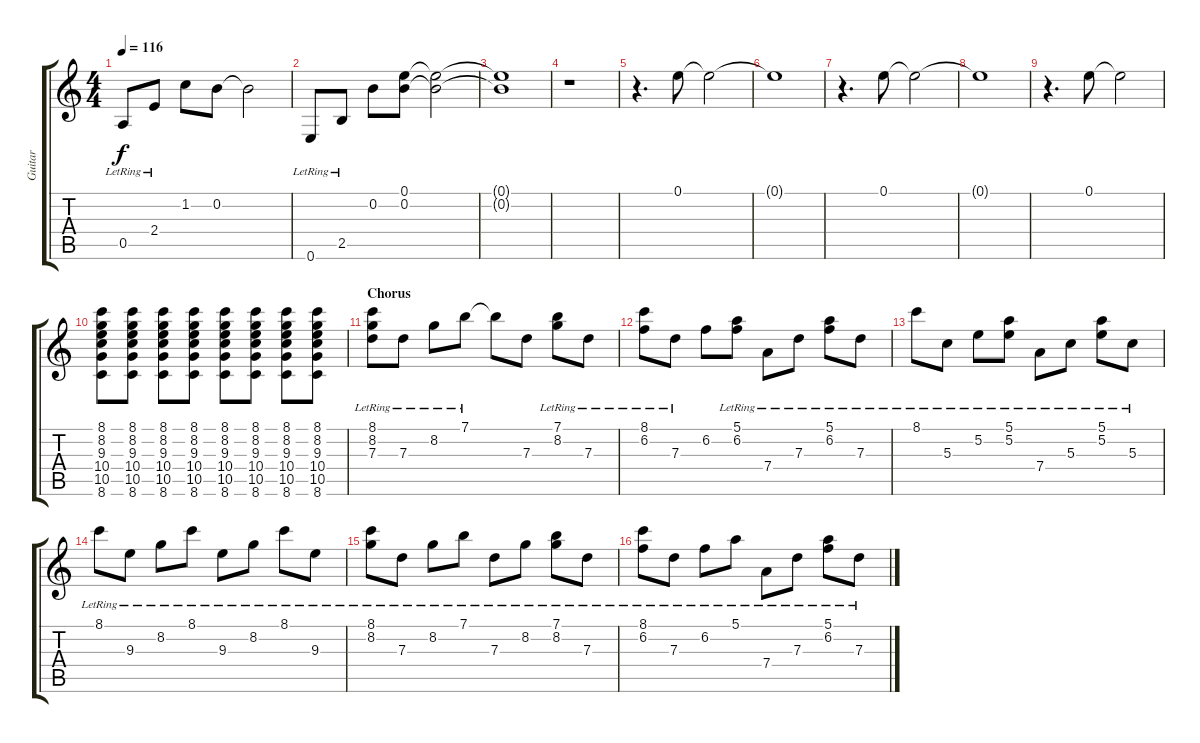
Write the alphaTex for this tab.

\track ("Guitar" "Guitar") {instrument acousticguitarsteel}
\staff {score tabs}
\tuning (E4 B3 G3 D3 A2 E2) {hide}
\ts (4 4)
\tempo 116
\clef g2
\ks c
0.5{lr}.8{dy f} 2.4{lr}.8 1.2.8 0.2.8 0.2{t}.2 |
0.6{lr}.8 2.5{lr}.8 0.2.8 (0.1 0.2).8 (0.1{t} 0.2{t}).2 |
(0.1{t} 0.2{t}).1 |
r.1 |
r.4{d} 0.1.8 0.1{t}.2 |
0.1{t}.1 |
r.4{d} 0.1.8 0.1{t}.2 |
0.1{t}.1 |
r.4{d} 0.1.8 0.1{t}.2 |
(8.1 8.2 9.3 10.4 10.5 8.6).8 (8.1 8.2 9.3 10.4 10.5 8.6).8 (8.1 8.2 9.3 10.4 10.5 8.6).8 (8.1 8.2 9.3 10.4 10.5 8.6).8 (8.1 8.2 9.3 10.4 10.5 8.6).8 (8.1 8.2 9.3 10.4 10.5 8.6).8 (8.1 8.2 9.3 10.4 10.5 8.6).8 (8.1 8.2 9.3 10.4 10.5 8.6).8 |
\section ("" "Chorus")
(8.1{lr} 8.2{lr} 7.3).8 7.3{lr}.8 8.2{lr}.8 7.1{lr}.8 7.1{t}.8 7.3.8 (7.1{lr} 8.2{lr}).8 7.3{lr}.8 |
(8.1{lr} 6.2{lr}).8 7.3{lr}.8 6.2.8 (5.1{lr} 6.2{lr}).8 7.4{lr}.8 7.3{lr}.8 (5.1{lr} 6.2{lr}).8 7.3{lr}.8 |
8.1{lr}.8 5.3{lr}.8 5.2{lr}.8 (5.1{lr} 5.2{lr}).8 7.4{lr}.8 5.3{lr}.8 (5.1{lr} 5.2{lr}).8 5.3{lr}.8 |
8.1{lr}.8 9.3{lr}.8 8.2{lr}.8 8.1{lr}.8 9.3{lr}.8 8.2{lr}.8 8.1{lr}.8 9.3{lr}.8 |
(8.1{lr} 8.2{lr}).8 7.3{lr}.8 8.2{lr}.8 7.1{lr}.8 7.3{lr}.8 8.2{lr}.8 (7.1{lr} 8.2{lr}).8 7.3{lr}.8 |
(8.1{lr} 6.2{lr}).8 7.3{lr}.8 6.2{lr}.8 5.1{lr}.8 7.4{lr}.8 7.3{lr}.8 (5.1{lr} 6.2{lr}).8 7.3{lr}.8
